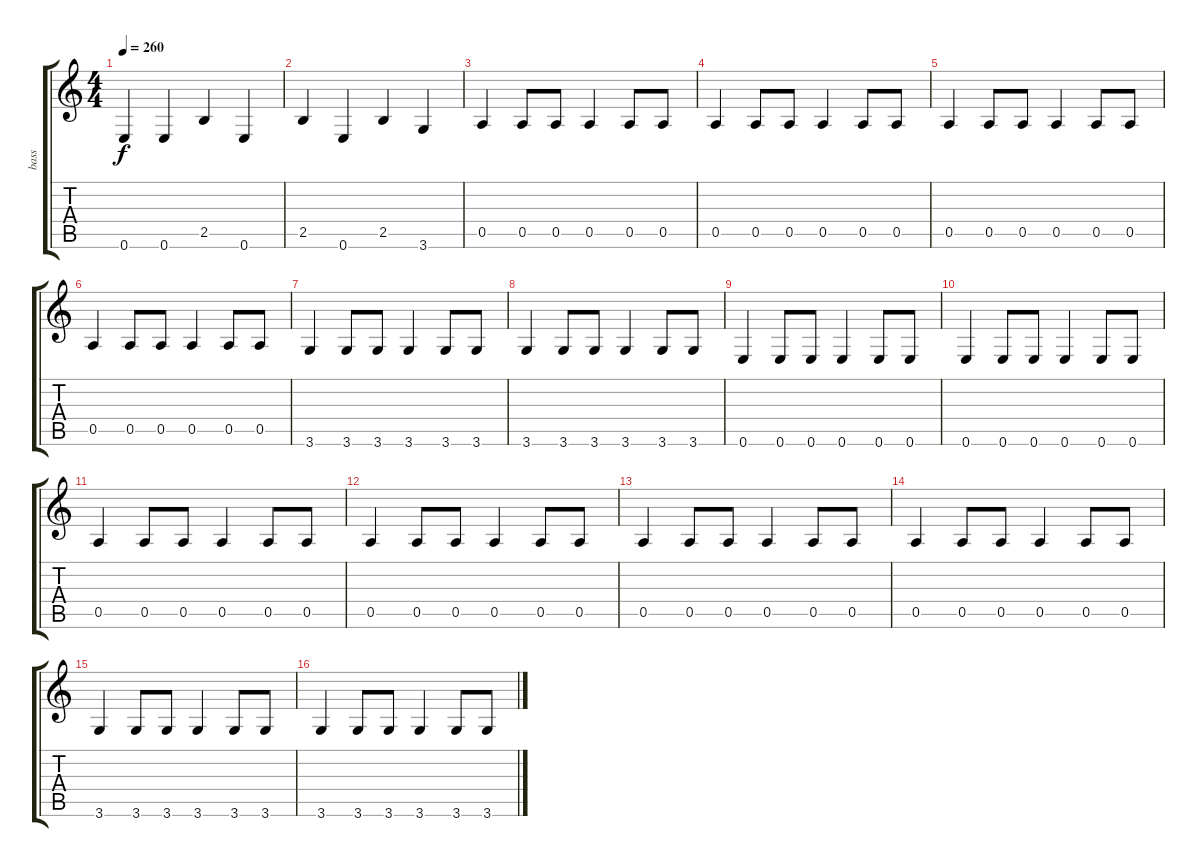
\track ("bass" "bass") {instrument electricbassfinger}
\staff {score tabs}
\tuning (E4 B3 G3 D3 A2 E2) {hide}
\ts (4 4)
\tempo 260
\clef g2
\ks c
0.6.4{dy f} 0.6.4 2.5.4 0.6.4 |
2.5.4 0.6.4 2.5.4 3.6.4 |
0.5.4 0.5.8 0.5.8 0.5.4 0.5.8 0.5.8 |
0.5.4 0.5.8 0.5.8 0.5.4 0.5.8 0.5.8 |
0.5.4 0.5.8 0.5.8 0.5.4 0.5.8 0.5.8 |
0.5.4 0.5.8 0.5.8 0.5.4 0.5.8 0.5.8 |
3.6.4 3.6.8 3.6.8 3.6.4 3.6.8 3.6.8 |
3.6.4 3.6.8 3.6.8 3.6.4 3.6.8 3.6.8 |
0.6.4 0.6.8 0.6.8 0.6.4 0.6.8 0.6.8 |
0.6.4 0.6.8 0.6.8 0.6.4 0.6.8 0.6.8 |
0.5.4 0.5.8 0.5.8 0.5.4 0.5.8 0.5.8 |
0.5.4 0.5.8 0.5.8 0.5.4 0.5.8 0.5.8 |
0.5.4 0.5.8 0.5.8 0.5.4 0.5.8 0.5.8 |
0.5.4 0.5.8 0.5.8 0.5.4 0.5.8 0.5.8 |
3.6.4 3.6.8 3.6.8 3.6.4 3.6.8 3.6.8 |
3.6.4 3.6.8 3.6.8 3.6.4 3.6.8 3.6.8
